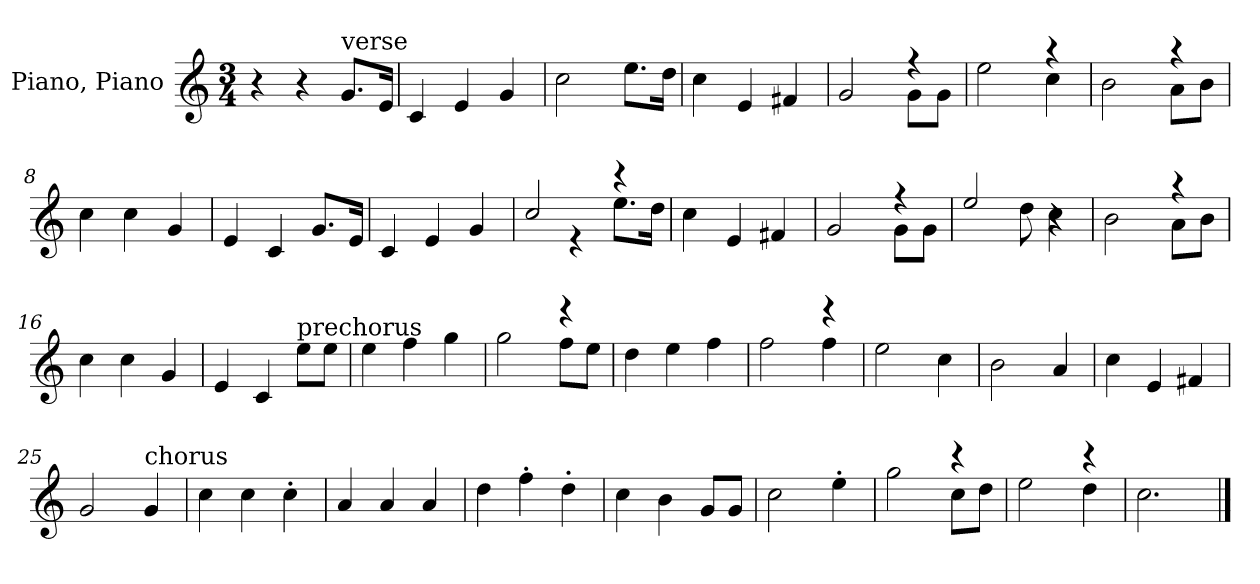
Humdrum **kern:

**kern
*part1
*staff1
*I"Piano, Piano
*I'Pno.
*clefG2
*k[]
*M3/4
=1
4r
4r
*MM90
!LO:TX:a:t=verse
8.g/L
16e/Jk
=2
4c/
4e/
4g/
=3
2cc\
8.ee\L
16dd\Jk
=4
4cc\
4e/
4f#X/
=5
*^
2g/	2ryy
4r	8g\L
.	8g\J
=6	=6
2ee\	2ryy
4r	4cc\
=7	=7
2b\	2ryy
4r	8a\L
.	8b\J
*v	*v
=8
4cc\
4cc\
4g/
=9
4e/
4c/
8.g/L
16e/Jk
=10
4c/
4e/
4g/
!!LO:LB:g=z
=11
*^
2cc/	4ryy
.	4r
4r	8.ee\L
.	16dd\Jk
*v	*v
=12
4cc\
4e/
4f#X/
=13
*^
2g/	2ryy
4r	8g\L
.	8g\J
=14	=14
*	*^
2ee/	4.ryy	2ryy
.	8dd\	.
4r	4cc\	4r
*	*v	*v
=15	=15
2b\	2ryy
4r	8a\L
.	8b\J
*v	*v
=16
4cc\
4cc\
4g/
=17
4e/
4c/
!LO:TX:a:t=prechorus
8ee\L
8ee\J
=18
4ee\
4ff\
4gg\
=19
*^
2gg\	2ryy
4r	8ff\L
.	8ee\J
*v	*v
=20
4dd\
4ee\
4ff\
=21
*^
2ff\	2ryy
4r	4ff\
*v	*v
!!LO:LB:g=z
=22
2ee\
4cc\
=23
2b\
4a/
=24
4cc\
4e/
4f#X/
=25
2g/
!LO:TX:a:t=chorus
4g/
=26
4cc\
4cc\
4cc'\
=27
4a/
4a/
4a/
=28
4dd\
4ff'\
4dd'\
=29
4cc\
4b\
8g/L
8g/J
=30
2cc\
4ee'\
=31
*^
2gg\	2ryy
4r	8cc\L
.	8dd\J
=32	=32
2ee\	2ryy
4r	4dd\
*v	*v
=33
2.cc\
==
*-
